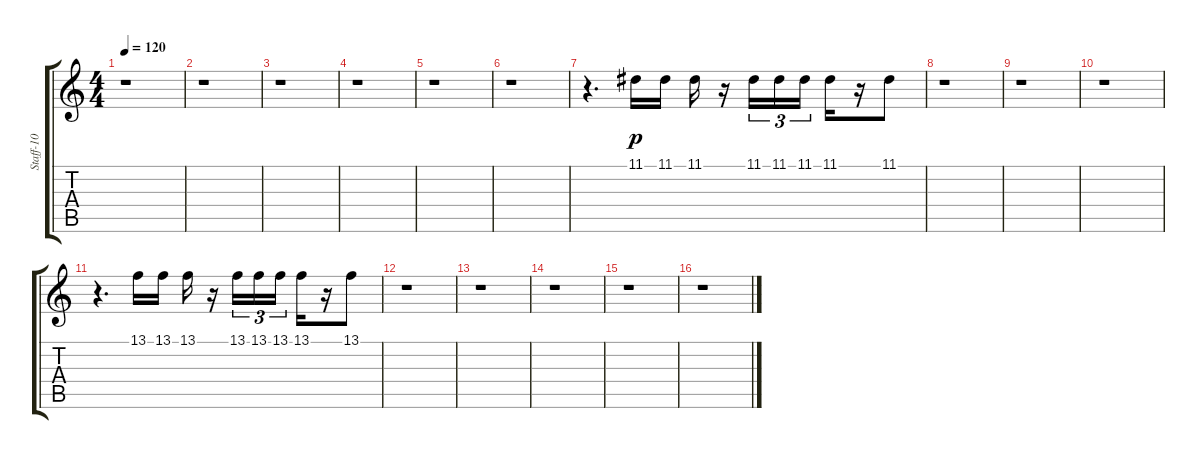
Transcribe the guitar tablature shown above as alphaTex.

\track ("Staff-10" "Staff-10") {instrument clarinet}
\staff {score tabs}
\tuning (E4 B3 G3 D3 A2 E2) {hide}
\ts (4 4)
\tempo 120
\clef g2
\ks c
r.1{dy p} |
r.1 |
r.1 |
r.1 |
r.1 |
r.1 |
r.4{d} 11.1.16{volume 16} 11.1.16 11.1.16 r.16 11.1.16{tu (3 2)} 11.1.16{tu (3 2)} 11.1.16{tu (3 2)} 11.1.16 r.16 11.1.8{volume 1} |
r.1 |
r.1 |
r.1 |
r.4{d} 13.1.16{volume 16} 13.1.16 13.1.16 r.16 13.1.16{tu (3 2)} 13.1.16{tu (3 2)} 13.1.16{tu (3 2)} 13.1.16 r.16 13.1.8{volume 1} |
r.1 |
r.1 |
r.1 |
r.1 |
r.1
